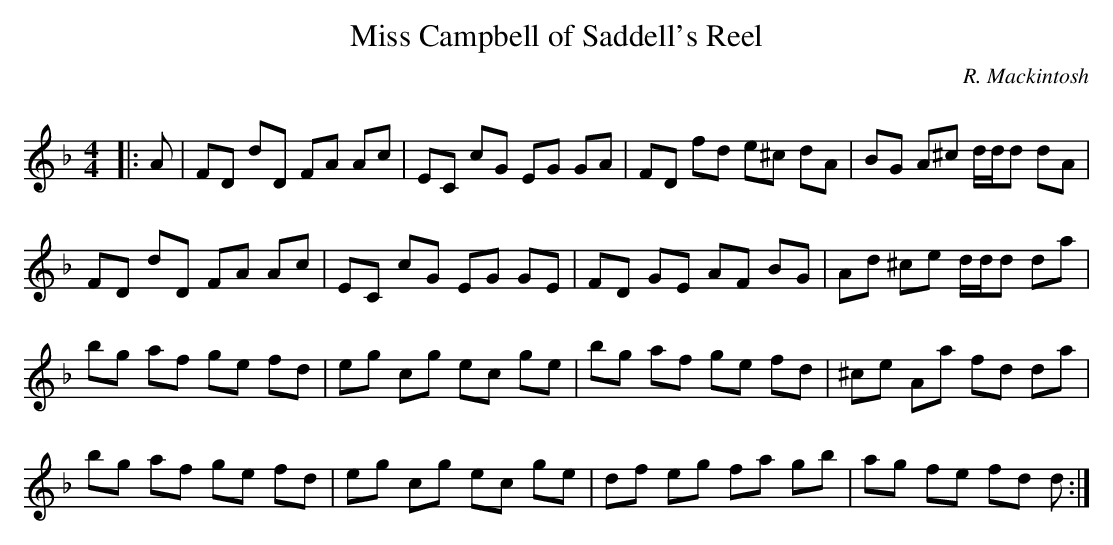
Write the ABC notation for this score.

X:1
T: Miss Campbell of Saddell's Reel
C:R. Mackintosh
Q: 232
K:Dm
M:4/4
L:1/8
|:A|FD dD FA Ac|EC cG EG GA|FD fd e^c dA|BG A^c d1/2d1/2d dA|
FD dD FA Ac|EC cG EG GE|FD GE AF BG|Ad ^ce d1/2d1/2d da|
bg af ge fd|eg cg ec ge|bg af ge fd|^ce Aa fd da|
bg af ge fd|eg cg ec ge|df eg fa gb|ag fe fd d:|
